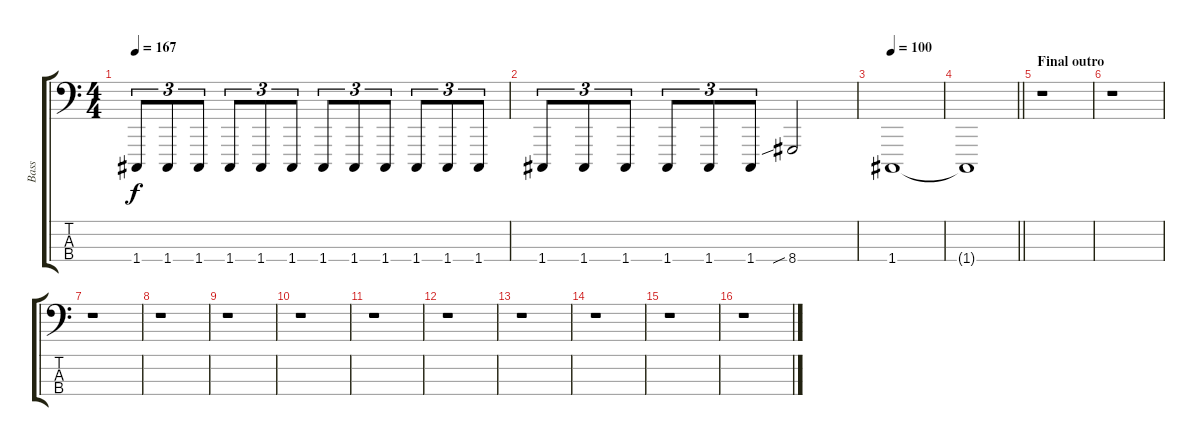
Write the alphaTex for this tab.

\track ("Bass" "Bass") {instrument lead8bassandlead}
\staff {score tabs}
\tuning (F2 C2 G1 C1) {hide}
\ts (4 4)
\tempo 167
\clef f4
\ks c
1.4.8{tu (3 2) dy f} 1.4.8{tu (3 2)} 1.4.8{tu (3 2)} 1.4.8{tu (3 2)} 1.4.8{tu (3 2)} 1.4.8{tu (3 2)} 1.4.8{tu (3 2)} 1.4.8{tu (3 2)} 1.4.8{tu (3 2)} 1.4.8{tu (3 2)} 1.4.8{tu (3 2)} 1.4.8{tu (3 2)} |
1.4.8{tu (3 2)} 1.4.8{tu (3 2)} 1.4.8{tu (3 2)} 1.4.8{tu (3 2)} 1.4.8{tu (3 2)} 1.4.8{tu (3 2)} 8.4{sib}.2 |
\tempo 100
1.4.1 |
\barLineRight lightlight
1.4{t}.1 |
\section ("" "Final outro")
r.1 |
r.1 |
r.1 |
r.1 |
r.1 |
r.1 |
r.1 |
r.1 |
r.1 |
r.1 |
r.1 |
r.1
